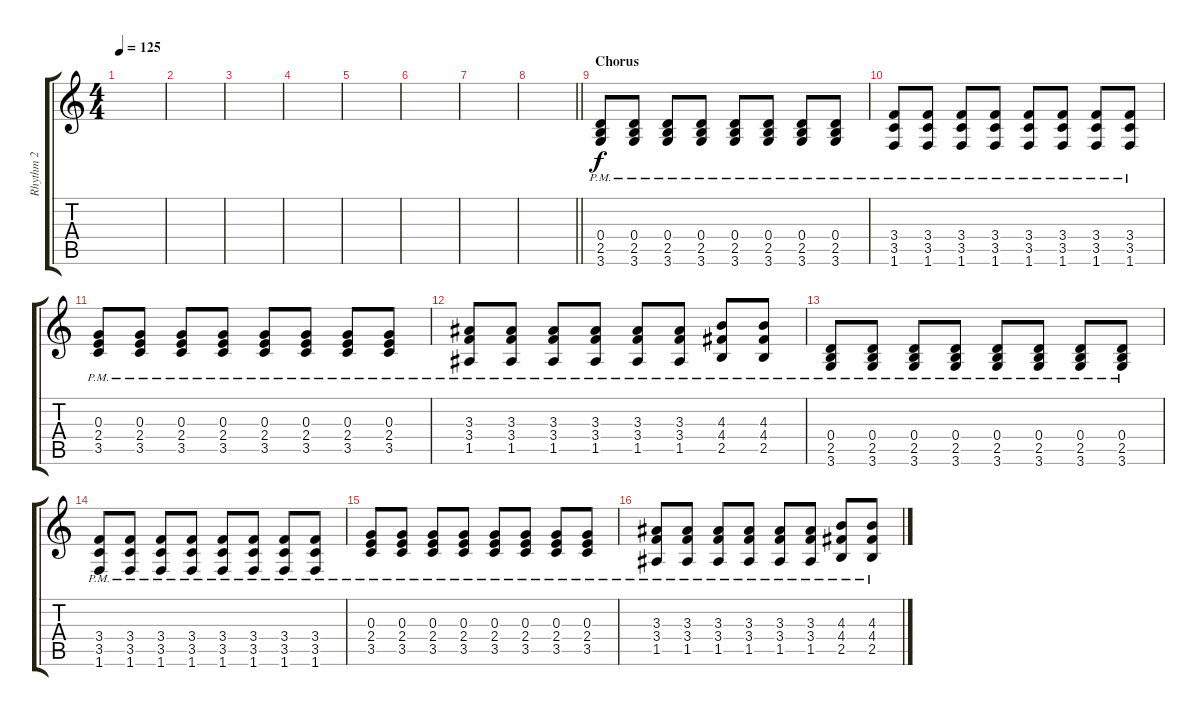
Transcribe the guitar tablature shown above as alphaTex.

\track ("Rhythm 2" "Rhythm 2") {instrument electricguitarclean}
\staff {score tabs}
\tuning (E4 B3 G3 D3 A2 E2) {hide}
\ts (4 4)
\tempo 125
\clef g2
\ks c
|
|
|
|
|
|
|
\barLineRight lightlight
|
\section ("" "Chorus")
(0.4{pm} 2.5{pm} 3.6{pm}).8 (0.4{pm} 2.5{pm} 3.6{pm}).8 (0.4{pm} 2.5{pm} 3.6{pm}).8 (0.4{pm} 2.5{pm} 3.6{pm}).8 (0.4{pm} 2.5{pm} 3.6{pm}).8 (0.4{pm} 2.5{pm} 3.6{pm}).8 (0.4{pm} 2.5{pm} 3.6{pm}).8 (0.4{pm} 2.5{pm} 3.6{pm}).8 |
(3.4{pm} 3.5{pm} 1.6{pm}).8 (3.4{pm} 3.5{pm} 1.6{pm}).8 (3.4{pm} 3.5{pm} 1.6{pm}).8 (3.4{pm} 3.5{pm} 1.6{pm}).8 (3.4{pm} 3.5{pm} 1.6{pm}).8 (3.4{pm} 3.5{pm} 1.6{pm}).8 (3.4{pm} 3.5{pm} 1.6{pm}).8 (3.4{pm} 3.5{pm} 1.6{pm}).8 |
(0.3{pm} 2.4{pm} 3.5{pm}).8 (0.3{pm} 2.4{pm} 3.5{pm}).8 (0.3{pm} 2.4{pm} 3.5{pm}).8 (0.3{pm} 2.4{pm} 3.5{pm}).8 (0.3{pm} 2.4{pm} 3.5{pm}).8 (0.3{pm} 2.4{pm} 3.5{pm}).8 (0.3{pm} 2.4{pm} 3.5{pm}).8 (0.3{pm} 2.4{pm} 3.5{pm}).8 |
(3.3{pm} 3.4{pm} 1.5{pm}).8 (3.3{pm} 3.4{pm} 1.5{pm}).8 (3.3{pm} 3.4{pm} 1.5{pm}).8 (3.3{pm} 3.4{pm} 1.5{pm}).8 (3.3{pm} 3.4{pm} 1.5{pm}).8 (3.3{pm} 3.4{pm} 1.5{pm}).8 (4.3{pm} 4.4{pm} 2.5{pm}).8 (4.3{pm} 4.4{pm} 2.5{pm}).8 |
(0.4{pm} 2.5{pm} 3.6{pm}).8 (0.4{pm} 2.5{pm} 3.6{pm}).8 (0.4{pm} 2.5{pm} 3.6{pm}).8 (0.4{pm} 2.5{pm} 3.6{pm}).8 (0.4{pm} 2.5{pm} 3.6{pm}).8 (0.4{pm} 2.5{pm} 3.6{pm}).8 (0.4{pm} 2.5{pm} 3.6{pm}).8 (0.4{pm} 2.5{pm} 3.6{pm}).8 |
(3.4{pm} 3.5{pm} 1.6{pm}).8 (3.4{pm} 3.5{pm} 1.6{pm}).8 (3.4{pm} 3.5{pm} 1.6{pm}).8 (3.4{pm} 3.5{pm} 1.6{pm}).8 (3.4{pm} 3.5{pm} 1.6{pm}).8 (3.4{pm} 3.5{pm} 1.6{pm}).8 (3.4{pm} 3.5{pm} 1.6{pm}).8 (3.4{pm} 3.5{pm} 1.6{pm}).8 |
(0.3{pm} 2.4{pm} 3.5{pm}).8 (0.3{pm} 2.4{pm} 3.5{pm}).8 (0.3{pm} 2.4{pm} 3.5{pm}).8 (0.3{pm} 2.4{pm} 3.5{pm}).8 (0.3{pm} 2.4{pm} 3.5{pm}).8 (0.3{pm} 2.4{pm} 3.5{pm}).8 (0.3{pm} 2.4{pm} 3.5{pm}).8 (0.3{pm} 2.4{pm} 3.5{pm}).8 |
(3.3{pm} 3.4{pm} 1.5{pm}).8 (3.3{pm} 3.4{pm} 1.5{pm}).8 (3.3{pm} 3.4{pm} 1.5{pm}).8 (3.3{pm} 3.4{pm} 1.5{pm}).8 (3.3{pm} 3.4{pm} 1.5{pm}).8 (3.3{pm} 3.4{pm} 1.5{pm}).8 (4.3{pm} 4.4{pm} 2.5{pm}).8 (4.3{pm} 4.4{pm} 2.5{pm}).8
